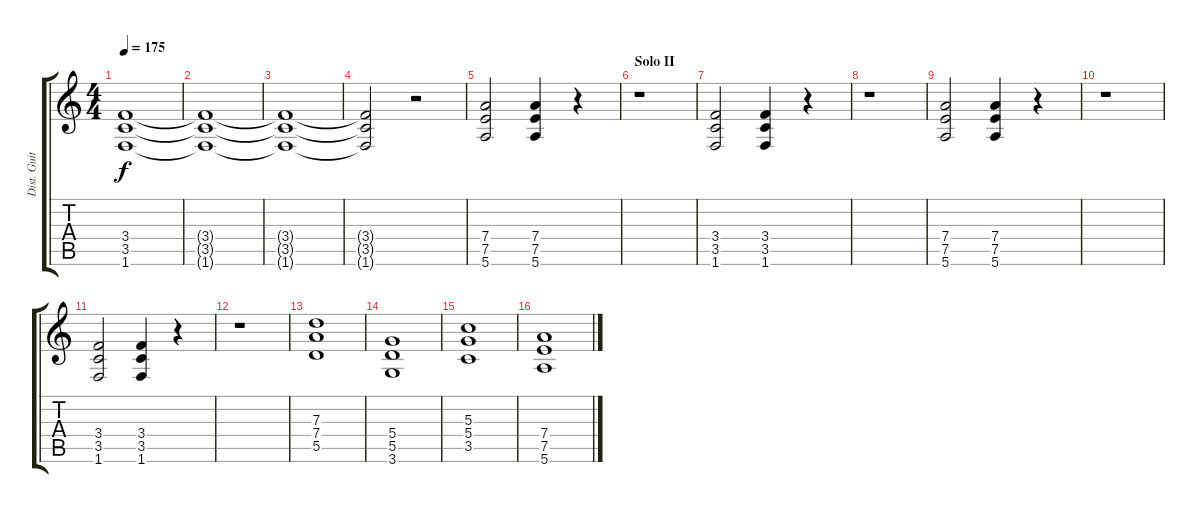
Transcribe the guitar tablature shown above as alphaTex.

\track ("Dist. Guitar II" "Dist. Guit") {instrument distortionguitar}
\staff {score tabs}
\tuning (E4 B3 G3 D3 A2 E2) {hide}
\ts (4 4)
\tempo 175
\clef g2
\ks c
(3.4 3.5 1.6).1{dy f} |
(3.4{t} 3.5{t} 1.6{t}).1 |
(3.4{t} 3.5{t} 1.6{t}).1 |
(3.4{t} 3.5{t} 1.6{t}).2 r.2 |
(7.4 7.5 5.6).2{volume 13} (7.4 7.5 5.6).4 r.4 |
\section ("" "Solo II")
r.1 |
(3.4 3.5 1.6).2 (3.4 3.5 1.6).4 r.4 |
r.1 |
(7.4 7.5 5.6).2{volume 13} (7.4 7.5 5.6).4 r.4 |
r.1 |
(3.4 3.5 1.6).2 (3.4 3.5 1.6).4 r.4 |
r.1 |
(7.3 7.4 5.5).1 |
(5.4 5.5 3.6).1 |
(5.3 5.4 3.5).1 |
(7.4 7.5 5.6).1
